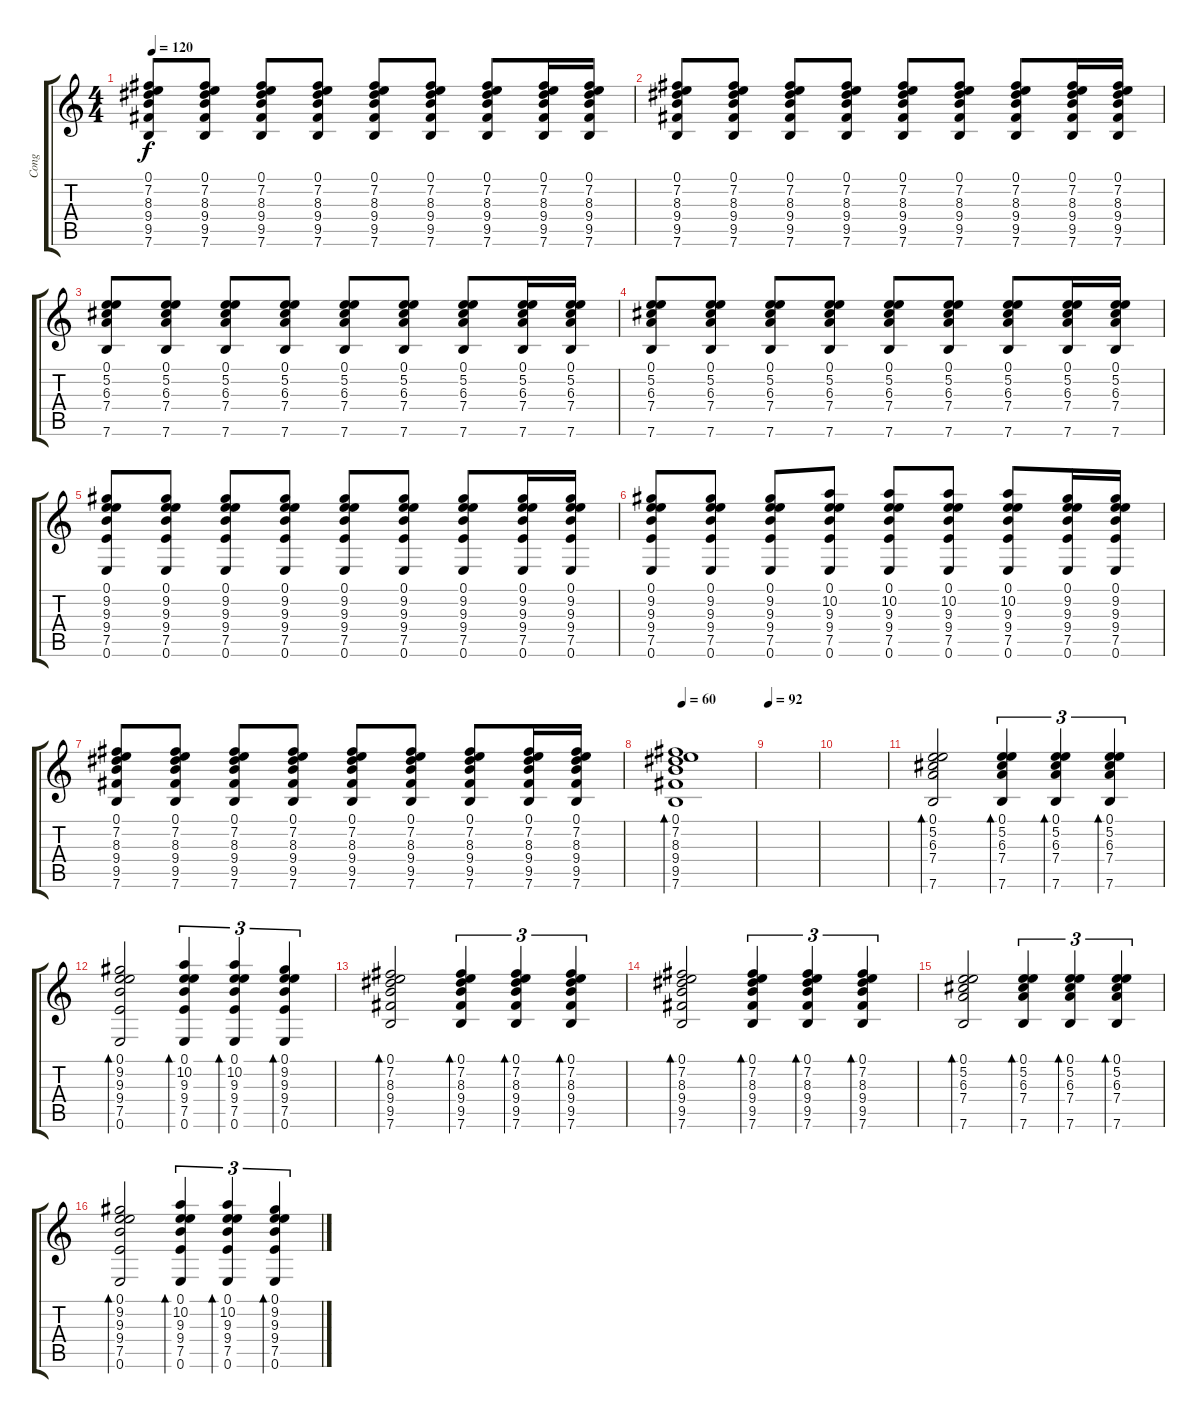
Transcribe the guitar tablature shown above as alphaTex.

\track ("Cong" "Cong") {instrument acousticguitarsteel}
\staff {score tabs}
\tuning (E4 B3 G3 D3 A2 E2) {hide}
\ts (4 4)
\tempo 120
\clef g2
\ks c
(0.1 7.2 8.3 9.4 9.5 7.6).8{dy f} (0.1 7.2 8.3 9.4 9.5 7.6).8 (0.1 7.2 8.3 9.4 9.5 7.6).8 (0.1 7.2 8.3 9.4 9.5 7.6).8 (0.1 7.2 8.3 9.4 9.5 7.6).8 (0.1 7.2 8.3 9.4 9.5 7.6).8 (0.1 7.2 8.3 9.4 9.5 7.6).8 (0.1 7.2 8.3 9.4 9.5 7.6).16 (0.1 7.2 8.3 9.4 9.5 7.6).16 |
(0.1 7.2 8.3 9.4 9.5 7.6).8 (0.1 7.2 8.3 9.4 9.5 7.6).8 (0.1 7.2 8.3 9.4 9.5 7.6).8 (0.1 7.2 8.3 9.4 9.5 7.6).8 (0.1 7.2 8.3 9.4 9.5 7.6).8 (0.1 7.2 8.3 9.4 9.5 7.6).8 (0.1 7.2 8.3 9.4 9.5 7.6).8 (0.1 7.2 8.3 9.4 9.5 7.6).16 (0.1 7.2 8.3 9.4 9.5 7.6).16 |
(0.1 5.2 6.3 7.4 7.6).8 (0.1 5.2 6.3 7.4 7.6).8 (0.1 5.2 6.3 7.4 7.6).8 (0.1 5.2 6.3 7.4 7.6).8 (0.1 5.2 6.3 7.4 7.6).8 (0.1 5.2 6.3 7.4 7.6).8 (0.1 5.2 6.3 7.4 7.6).8 (0.1 5.2 6.3 7.4 7.6).16 (0.1 5.2 6.3 7.4 7.6).16 |
(0.1 5.2 6.3 7.4 7.6).8 (0.1 5.2 6.3 7.4 7.6).8 (0.1 5.2 6.3 7.4 7.6).8 (0.1 5.2 6.3 7.4 7.6).8 (0.1 5.2 6.3 7.4 7.6).8 (0.1 5.2 6.3 7.4 7.6).8 (0.1 5.2 6.3 7.4 7.6).8 (0.1 5.2 6.3 7.4 7.6).16 (0.1 5.2 6.3 7.4 7.6).16 |
(0.1 9.2 9.3 9.4 7.5 0.6).8 (0.1 9.2 9.3 9.4 7.5 0.6).8 (0.1 9.2 9.3 9.4 7.5 0.6).8 (0.1 9.2 9.3 9.4 7.5 0.6).8 (0.1 9.2 9.3 9.4 7.5 0.6).8 (0.1 9.2 9.3 9.4 7.5 0.6).8 (0.1 9.2 9.3 9.4 7.5 0.6).8 (0.1 9.2 9.3 9.4 7.5 0.6).16 (0.1 9.2 9.3 9.4 7.5 0.6).16 |
(0.1 9.2 9.3 9.4 7.5 0.6).8 (0.1 9.2 9.3 9.4 7.5 0.6).8 (0.1 9.2 9.3 9.4 7.5 0.6).8 (0.1 10.2 9.3 9.4 7.5 0.6).8 (0.1 10.2 9.3 9.4 7.5 0.6).8 (0.1 10.2 9.3 9.4 7.5 0.6).8 (0.1 10.2 9.3 9.4 7.5 0.6).8 (0.1 9.2 9.3 9.4 7.5 0.6).16 (0.1 9.2 9.3 9.4 7.5 0.6).16 |
(0.1 7.2 8.3 9.4 9.5 7.6).8 (0.1 7.2 8.3 9.4 9.5 7.6).8 (0.1 7.2 8.3 9.4 9.5 7.6).8 (0.1 7.2 8.3 9.4 9.5 7.6).8 (0.1 7.2 8.3 9.4 9.5 7.6).8 (0.1 7.2 8.3 9.4 9.5 7.6).8 (0.1 7.2 8.3 9.4 9.5 7.6).8 (0.1 7.2 8.3 9.4 9.5 7.6).16 (0.1 7.2 8.3 9.4 9.5 7.6).16 |
\tempo 60
(0.1 7.2 8.3 9.4 9.5 7.6).1{bd 60} |
\tempo 92
|
|
(0.1 5.2 6.3 7.4 7.6).2{bd 60} (0.1 5.2 6.3 7.4 7.6).4{tu (3 2) bd 60} (0.1 5.2 6.3 7.4 7.6).4{tu (3 2) bd 60} (0.1 5.2 6.3 7.4 7.6).4{tu (3 2) bd 60} |
(0.1 9.2 9.3 9.4 7.5 0.6).2{bd 60} (0.1 10.2 9.3 9.4 7.5 0.6).4{tu (3 2) bd 60} (0.1 10.2 9.3 9.4 7.5 0.6).4{tu (3 2) bd 60} (0.1 9.2 9.3 9.4 7.5 0.6).4{tu (3 2) bd 60} |
(0.1 7.2 8.3 9.4 9.5 7.6).2{bd 120} (0.1 7.2 8.3 9.4 9.5 7.6).4{tu (3 2) bd 60} (0.1 7.2 8.3 9.4 9.5 7.6).4{tu (3 2) bd 60} (0.1 7.2 8.3 9.4 9.5 7.6).4{tu (3 2) bd 60} |
(0.1 7.2 8.3 9.4 9.5 7.6).2{bd 120} (0.1 7.2 8.3 9.4 9.5 7.6).4{tu (3 2) bd 60} (0.1 7.2 8.3 9.4 9.5 7.6).4{tu (3 2) bd 60} (0.1 7.2 8.3 9.4 9.5 7.6).4{tu (3 2) bd 60} |
(0.1 5.2 6.3 7.4 7.6).2{bd 120} (0.1 5.2 6.3 7.4 7.6).4{tu (3 2) bd 120} (0.1 5.2 6.3 7.4 7.6).4{tu (3 2) bd 120} (0.1 5.2 6.3 7.4 7.6).4{tu (3 2) bd 120} |
(0.1 9.2 9.3 9.4 7.5 0.6).2{bd 120} (0.1 10.2 9.3 9.4 7.5 0.6).4{tu (3 2) bd 120} (0.1 10.2 9.3 9.4 7.5 0.6).4{tu (3 2) bd 120} (0.1 9.2 9.3 9.4 7.5 0.6).4{tu (3 2) bd 120}
